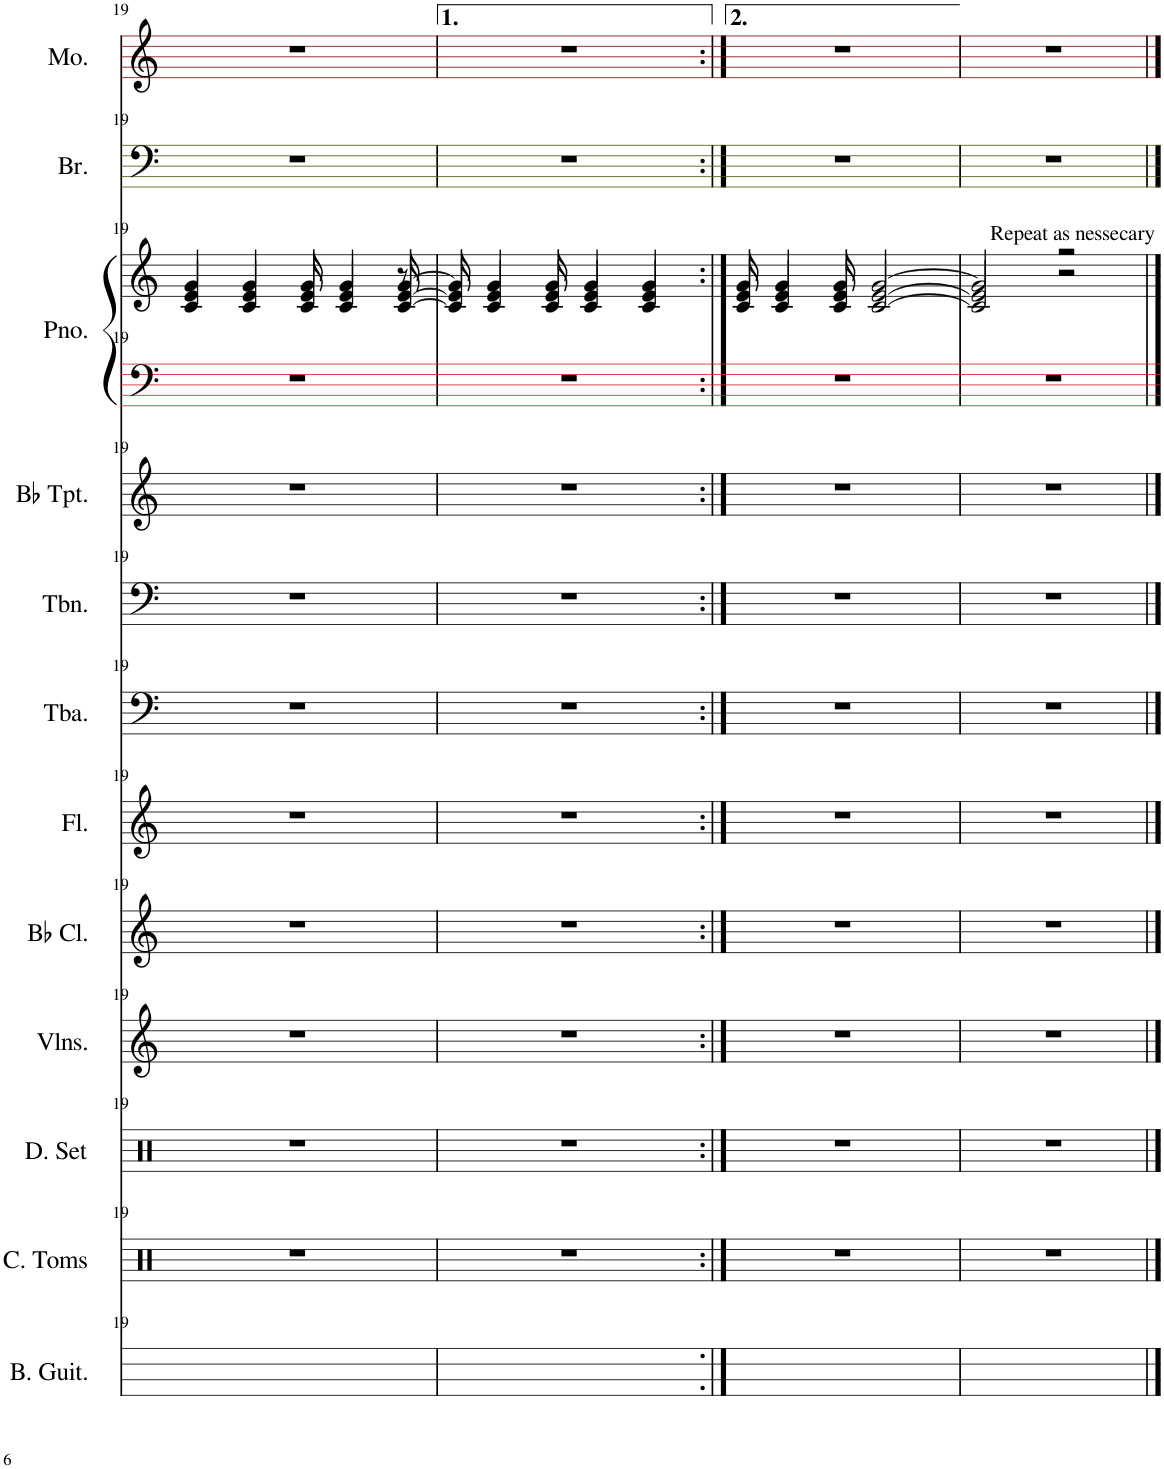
**kern	**kern	**kern	**kern	**kern	**kern	**kern	**kern	**kern	**kern	**kern	**kern	**kern
*part12	*part11	*part10	*part9	*part8	*part7	*part6	*part5	*part4	*part3	*part3	*part2	*part1
*staff13	*staff12	*staff11	*staff10	*staff9	*staff8	*staff7	*staff6	*staff5	*staff4	*staff3	*staff2	*staff1
*I"Bass Guitar	*I"Concert Toms	*I"Drumset	*I"Violins	*I"Bb Clarinet	*I"Flute	*I"Tuba	*I"Trombone	*I"Bb Trumpet	*I"Piano	*	*I"Bowser	*I"Mario
*I'B. Guit.	*I'C. Toms	*I'D. Set	*I'Vlns.	*I'Bb Cl.	*I'Fl.	*I'Tba.	*I'Tbn.	*I'Bb Tpt.	*I'Pno.	*	*I'Br.	*I'Mo.
!!LO:PB:g=z
*	*clefX	*clefX	*clefG2	*clefG2	*clefG2	*clefF4	*clefF4	*clefG2	*clefF4	*clefG2	*clefF4	*clefG2
*	*	*	*	*ITrd1c2	*	*	*	*ITrd1c2	*	*	*	*
*k[]	*k[]	*k[]	*k[]	*k[]	*k[]	*k[]	*k[]	*k[]	*k[]	*k[]	*k[]	*k[]
*M4/4	*M4/4	*M4/4	*M4/4	*M4/4	*M4/4	*M4/4	*M4/4	*M4/4	*M4/4	*M4/4	*M4/4	*M4/4
=19	=19	=19	=19	=19	=19	=19	=19	=19	=19	=19	=19	=19
*	*	*	*	*	*	*	*	*	*	*^	*	*
*	*	*	*	*	*	*	*	*	*	*	*^	*	*
1r	1r	1r	1r	1r	1r	1r	1r	1r	1r	4g/	2..ryy	4c/ 4e/	1r	1r
.	.	.	.	.	.	.	.	.	.	4g/	.	4c/ 4e/	.	.
.	.	.	.	.	.	.	.	.	.	8g/	.	8c/ 8e/	.	.
.	.	.	.	.	.	.	.	.	.	4g/	.	4c/ 4e/	.	.
.	.	.	.	.	.	.	.	.	.	[8g/	8r	[8c/ [8e/	.	.
*	*	*	*	*	*	*	*	*	*	*	*v	*v	*	*
=20	=20	=20	=20	=20	=20	=20	=20	=20	=20	=20	=20	=20	=20
1r	1r	1r	1r	1r	1r	1r	1r	1r	1r	8g/]	8c/] 8e/]	1r	1r
.	.	.	.	.	.	.	.	.	.	4g/	4c/ 4e/	.	.
.	.	.	.	.	.	.	.	.	.	8g/	8c/ 8e/	.	.
.	.	.	.	.	.	.	.	.	.	4g/	4c/ 4e/	.	.
.	.	.	.	.	.	.	.	.	.	4g/	4c/ 4e/	.	.
=21:|!	=21:|!	=21:|!	=21:|!	=21:|!	=21:|!	=21:|!	=21:|!	=21:|!	=21:|!	=21:|!	=21:|!	=21:|!	=21:|!
1r	1r	1r	1r	1r	1r	1r	1r	1r	1r	8g/	8c/ 8e/	1r	1r
.	.	.	.	.	.	.	.	.	.	4g/	4c/ 4e/	.	.
.	.	.	.	.	.	.	.	.	.	8g/	8c/ 8e/	.	.
.	.	.	.	.	.	.	.	.	.	[2g/	[2c/ [2e/	.	.
=22	=22	=22	=22	=22	=22	=22	=22	=22	=22	=22	=22	=22	=22
!	!	!	!	!	!	!	!	!	!	!LO:TX:a:t=Repeat as nessecary	!	!	!
1r	1r	1r	1r	1r	1r	1r	1r	1r	1r	2g/]	2c/] 2e/]	1r	1r
.	.	.	.	.	.	.	.	.	.	2r	2r	.	.
*	*	*	*	*	*	*	*	*	*	*v	*v	*	*
==	==	==	==	==	==	==	==	==	==	==	==	==
*-	*-	*-	*-	*-	*-	*-	*-	*-	*-	*-	*-	*-
